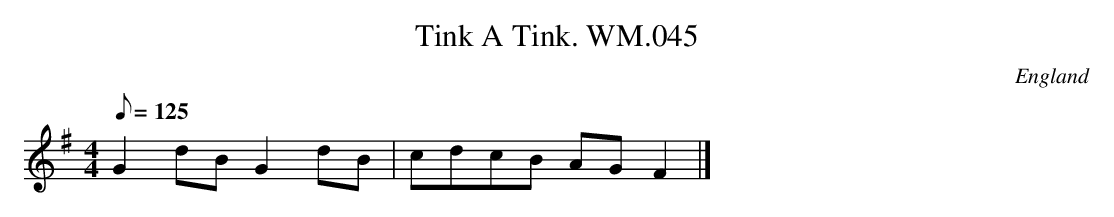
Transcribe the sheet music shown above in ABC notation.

X:1
T:Tink A Tink. WM.045
M:4/4
L:1/8
Q:125
O:England
K:G
G2dBG2dB|cdcB AGF2|]
